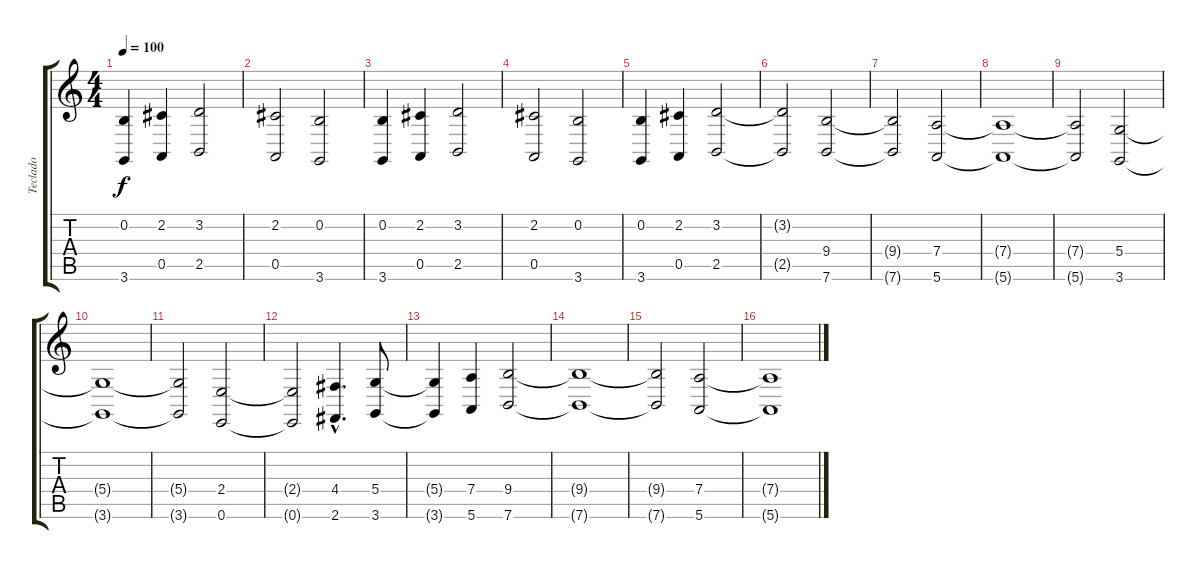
\track ("Teclado" "Teclado") {instrument stringensemble2}
\staff {score tabs}
\tuning (E4 B3 G3 D3 A2 E2) {hide}
\ts (4 4)
\tempo 100
\clef g2
\ks c
(0.2 3.6).4{dy f} (2.2 0.5).4 (3.2 2.5).2 |
(2.2 0.5).2 (0.2 3.6).2 |
(0.2 3.6).4 (2.2 0.5).4 (3.2 2.5).2 |
(2.2 0.5).2 (0.2 3.6).2 |
(0.2 3.6).4 (2.2 0.5).4 (3.2 2.5).2 |
(3.2{t} 2.5{t}).2 (9.4 7.6).2 |
(9.4{t} 7.6{t}).2 (7.4 5.6).2 |
(7.4{t} 5.6{t}).1 |
(7.4{t} 5.6{t}).2 (5.4 3.6).2 |
(5.4{t} 3.6{t}).1 |
(5.4{t} 3.6{t}).2 (2.4 0.6).2 |
(2.4{t} 0.6{t}).2 (4.4{hac} 2.6{hac}).4{d} (5.4 3.6).8 |
(5.4{t} 3.6{t}).4 (7.4 5.6).4 (9.4 7.6).2 |
(9.4{t} 7.6{t}).1 |
(9.4{t} 7.6{t}).2 (7.4 5.6).2 |
(7.4{t} 5.6{t}).1
